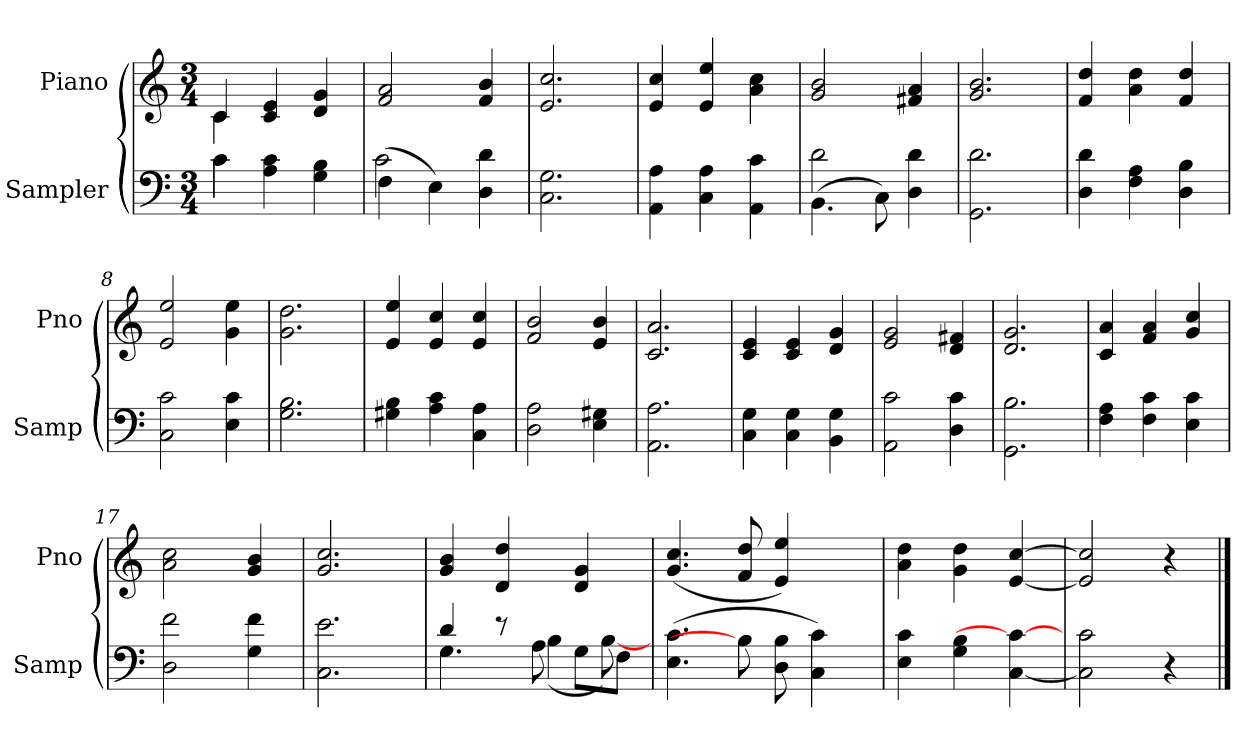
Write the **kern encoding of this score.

**kern	**kern
*part2	*part1
*staff2	*staff1
*I"Sampler	*I"Piano
*I'Samp	*I'Pno
*clefF4	*clefG2
*M3/4	*M3/4
=1	=1
*^	*^
4c\	4c	4c/	4c
4A 4c	2ryy	4c 4e	2ryy
4G 4B	.	4d 4g	.
*	*	*v	*v
=2	=2	=2
(4F\	2c	2f 2a
4E\)	.	.
4D 4d	4ryy	4f 4b
*v	*v	*
=3	=3
2.C 2.G	2.e 2.cc
=4	=4
4AA 4A	4e 4cc
4C 4A	4e 4ee
4AA 4c	4a 4cc
=5	=5
*^	*
(4.BB\	2d	2g 2b
8C\)	.	.
4D 4d	4ryy	4f#X 4a
*v	*v	*
=6	=6
2.GG 2.d	2.g 2.b
=7	=7
4D 4d	4f 4dd
4F 4A	4a 4dd
4D 4B	4f 4dd
=8	=8
2C 2c	2e 2ee
4E 4c	4g 4ee
=9	=9
2.G 2.B	2.g 2.dd
=10	=10
4G#X 4B	4e 4ee
4A 4c	4e 4cc
4C 4A	4e 4cc
=11	=11
2D 2A	2f 2b
4E 4G#X	4e 4b
=12	=12
2.AA 2.A	2.c 2.a
=13	=13
4C 4G	4c 4e
4C 4G	4c 4e
4BB 4G	4d 4g
=14	=14
2AA 2c	2e 2g
4D 4c	4d 4f#X
=15	=15
2.GG 2.B	2.d 2.g
=16	=16
4F 4A	4c 4a
4F 4c	4f 4a
4E 4c	4g 4cc
=17	=17
2D 2f	2a 2cc
4G 4f	4g 4b
=18	=18
2.C 2.e	2.g 2.cc
=19	=19
*^	*
4d/	4.G	4g 4b
8r	.	4d 4dd
8A\	(4B	.
8G\L	.	4d 4g
8F\J	[8B)	.
*v	*v	*
=20	=20
(4.E 4.c	(4.g 4.cc
8B]	8f 8dd
8D 8B	4e 4ee)
4C 4c)	.
.	8ryy
=21	=21
4E 4c	4a 4dd
4G 4B	4g 4dd
[4C 4c_	[4e [4cc
=22	=22
2C\] 2c\	2e/] 2cc/]
4r	4r
==	==
*-	*-
